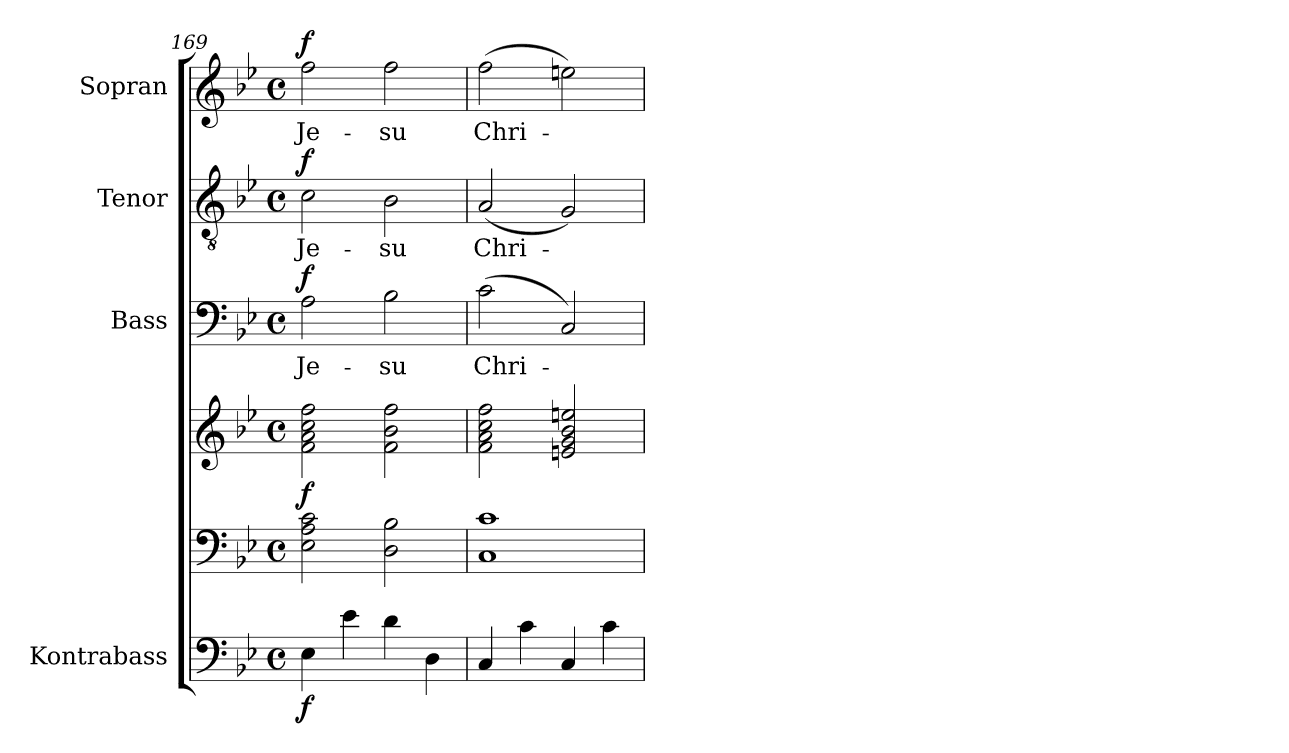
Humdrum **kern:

**kern	**dynam	**kern	**kern	**dynam	**kern	**text	**dynam	**kern	**text	**dynam	**kern	**text	**dynam
*part5	*part5	*part4	*part4	*part4	*part3	*part3	*part3	*part2	*part2	*part2	*part1	*part1	*part1
*staff6	*staff6	*staff5	*staff4	*staff4/5	*staff3	*staff3	*staff3	*staff2	*staff2	*staff2	*staff1	*staff1	*staff1
*I"Kontrabass	*	*	*	*	*I"Bass	*	*	*I"Tenor	*	*	*I"Sopran	*	*
*I'Kb.	*	*	*	*	*I'B.	*	*	*I'T.	*	*	*I'S.	*	*
*clefF4	*	*clefF4	*clefG2	*	*clefF4	*	*	*clefGv2	*	*	*clefG2	*	*
*ITrd7c12	*	*	*	*	*	*	*	*	*	*	*	*	*
*k[b-e-]	*	*k[b-e-]	*k[b-e-]	*	*k[b-e-]	*	*	*k[b-e-]	*	*	*k[b-e-]	*	*
*B-:	*	*B-:	*B-:	*	*B-:	*	*	*B-:	*	*	*B-:	*	*
*M4/4	*	*M4/4	*M4/4	*	*M4/4	*	*	*M4/4	*	*	*M4/4	*	*
*met(c)	*	*met(c)	*met(c)	*	*met(c)	*	*	*met(c)	*	*	*met(c)	*	*
=169	=169	=169	=169	=169	=169	=169	=169	=169	=169	=169	=169	=169	=169
!	!LO:DY:b	!	!	!LO:DY:b	!	!LO:LY:b	!LO:DY:a	!	!LO:LY:b	!LO:DY:a	!	!LO:LY:b	!LO:DY:a
4EE-\	f	2E-\ 2A\ 2c\	2f\ 2a\ 2cc\ 2ff\	f	2A\	Je-	f	2c\	Je-	f	2ff\	Je-	f
4E-\	.	.	.	.	.	.	.	.	.	.	.	.	.
!	!	!	!	!	!	!LO:LY:b	!	!	!LO:LY:b	!	!	!LO:LY:b	!
4D\	.	2D\ 2B-\	2f\ 2b-\ 2ff\	.	2B-\	-su	.	2B-\	-su	.	2ff\	-su	.
4DD\	.	.	.	.	.	.	.	.	.	.	.	.	.
=170	=170	=170	=170	=170	=170	=170	=170	=170	=170	=170	=170	=170	=170
!	!	!	!	!	!	!LO:LY:b	!	!	!LO:LY:b	!	!	!LO:LY:b	!
4CC/	.	1C 1c	2f\ 2a\ 2cc\ 2ff\	.	(>2c\	Chri-	.	(<2A/	Chri-	.	(>2ff\	Chri-	.
4C\	.	.	.	.	.	.	.	.	.	.	.	.	.
4CC/	.	.	2en/ 2g/ 2b-/ 2een/	.	2C/)	.	.	2G/)	.	.	2een\)	.	.
4C\	.	.	.	.	.	.	.	.	.	.	.	.	.
=	=	=	=	=	=	=	=	=	=	=	=	=	=
*-	*-	*-	*-	*-	*-	*-	*-	*-	*-	*-	*-	*-	*-
